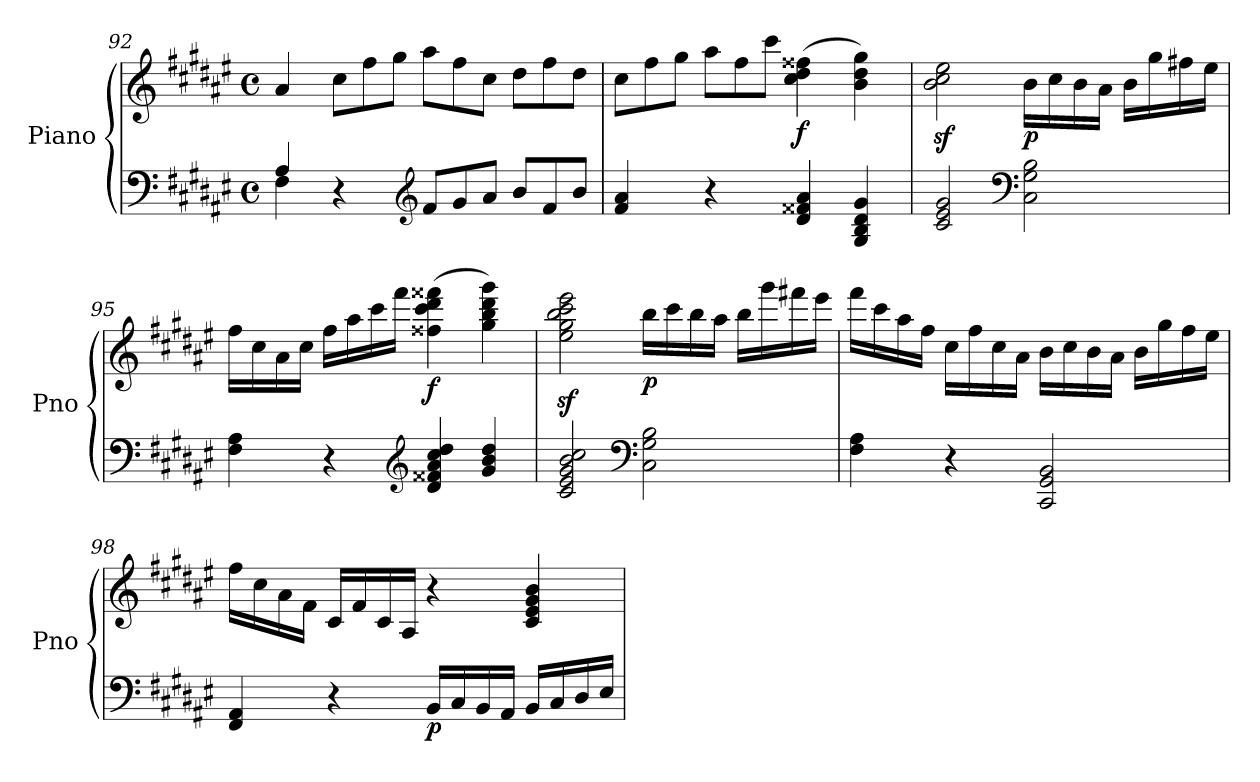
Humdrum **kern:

**kern	**kern	**dynam
*part1	*part1	*part1
*staff2	*staff1	*staff1/2
*I"Piano	*	*
*I'Pno	*	*
!!LO:LB:g=z
*clefF4	*clefG2	*
*k[f#c#g#d#a#e#]	*k[f#c#g#d#a#e#]	*
*F#:	*F#:	*
*M4/4	*M4/4	*
*met(c)	*met(c)	*
=92	=92	=92
*^	*	*
4A#/	4F#\	4a#/	.
*	*	*Xtuplet	*
4r	2.ryy	12cc#\L	.
.	.	12ff#\	.
.	.	12gg#\J	.
*clefG2	*	*	*
*Xtuplet	*	*	*
12f#/L	.	12aa#\L	.
12g#/	.	12ff#\	.
12a#/J	.	12cc#\J	.
12b/L	.	12dd#\L	.
12f#/	.	12ff#\	.
12b/J	.	12dd#\J	.
*v	*v	*	*
=93	=93	=93
4f#/ 4a#/	12cc#\L	.
.	12ff#\	.
.	12gg#\J	.
4r	12aa#\L	.
.	12ff#\	.
.	12ccc#\J	.
!	!	!LO:DY:b
4d#/ 4f##X/ 4a#/	(>4cc#\ 4dd#\ 4ff##X\	f
4G#/ 4B/ 4d#/ 4g#/	4b\ 4dd#\ 4gg#\)	.
=94	=94	=94
2c#/ 2e#/ 2g#/	2b\z< 2cc#\z< 2ee#\z<	.
*clefF4	*	*
!	!	!LO:DY:b
2C#\ 2G#\ 2B\	16b\LL	p
.	16cc#\	.
.	16b\	.
.	16a#\JJ	.
.	16b\LL	.
.	16gg#\	.
.	16ff#X\	.
.	16ee#\JJ	.
=95	=95	=95
4F#\ 4A#\	16ff#\LL	.
.	16cc#\	.
.	16a#\	.
.	16cc#\JJ	.
4r	16ff#\LL	.
.	16aa#\	.
.	16ccc#\	.
.	16fff#\JJ	.
*clefG2	*	*
!	!	!LO:DY:b
4d#/ 4f##X/ 4a#/ 4cc#/ 4dd#/	(>4ff##X\ 4ccc#\ 4ddd#\ 4fff##X\	f
4g#/ 4b/ 4dd#/	4gg#\ 4bb\ 4ddd#\ 4ggg#\)	.
!!LO:LB:g=z
=96	=96	=96
2c#/ 2e#/ 2g#/ 2b/ 2cc#/	2ee#\z< 2gg#\z< 2bb\z< 2ccc#\z< 2eee#\z<	.
*clefF4	*	*
!	!	!LO:DY:b
2C#\ 2G#\ 2B\	16bb\LL	p
.	16ccc#\	.
.	16bb\	.
.	16aa#\JJ	.
.	16bb\LL	.
.	16ggg#\	.
.	16fff#X\	.
.	16eee#\JJ	.
=97	=97	=97
4F#\ 4A#\	16fff#\LL	.
.	16ccc#\	.
.	16aa#\	.
.	16ff#\JJ	.
4r	16cc#\LL	.
.	16ff#\	.
.	16cc#\	.
.	16a#\JJ	.
2CC#/ 2GG#/ 2BB/	16b\LL	.
.	16cc#\	.
.	16b\	.
.	16a#\JJ	.
.	16b\LL	.
.	16gg#\	.
.	16ff#\	.
.	16ee#\JJ	.
!!LO:LB:g=z
=98	=98	=98
4FF#/ 4AA#/	16ff#\LL	.
.	16cc#\	.
.	16a#\	.
.	16f#\JJ	.
4r	16c#/LL	.
.	16f#/	.
.	16c#/	.
.	16A#/JJ	.
!	!	!LO:DY:b=2
16BB/LL	4r	p
16C#/	.	.
16BB/	.	.
16AA#/JJ	.	.
16BB/LL	4c#/ 4e#/ 4g#/ 4b/	.
16C#/	.	.
16D#/	.	.
16E#/JJ	.	.
=	=	=
*-	*-	*-
